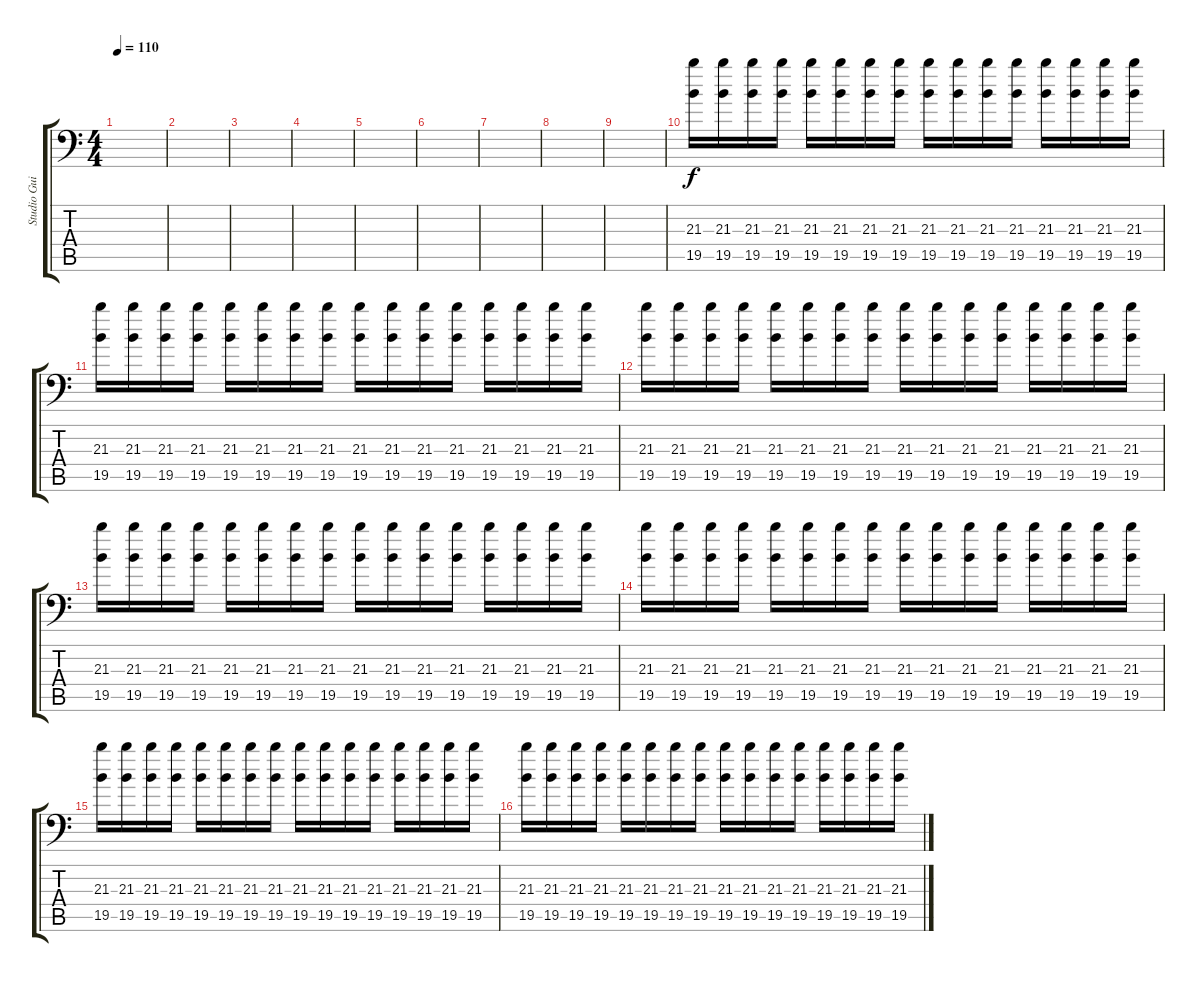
\track ("Studio Guitar" "Studio Gui") {instrument distortionguitar}
\staff {score tabs}
\tuning (B3 Gb3 D3 A2 E2 A1) {hide}
\ts (4 4)
\tempo 110
\clef f4
\ks c
|
|
|
|
|
|
|
|
|
(21.3 19.5).16{volume 12} (21.3 19.5).16 (21.3 19.5).16 (21.3 19.5).16 (21.3 19.5).16 (21.3 19.5).16 (21.3 19.5).16 (21.3 19.5).16 (21.3 19.5).16 (21.3 19.5).16 (21.3 19.5).16 (21.3 19.5).16 (21.3 19.5).16 (21.3 19.5).16 (21.3 19.5).16 (21.3 19.5).16 |
(21.3 19.5).16 (21.3 19.5).16 (21.3 19.5).16 (21.3 19.5).16 (21.3 19.5).16 (21.3 19.5).16 (21.3 19.5).16 (21.3 19.5).16 (21.3 19.5).16 (21.3 19.5).16 (21.3 19.5).16 (21.3 19.5).16 (21.3 19.5).16 (21.3 19.5).16 (21.3 19.5).16 (21.3 19.5).16 |
(21.3 19.5).16 (21.3 19.5).16 (21.3 19.5).16 (21.3 19.5).16 (21.3 19.5).16 (21.3 19.5).16 (21.3 19.5).16 (21.3 19.5).16 (21.3 19.5).16 (21.3 19.5).16 (21.3 19.5).16 (21.3 19.5).16 (21.3 19.5).16 (21.3 19.5).16 (21.3 19.5).16 (21.3 19.5).16 |
(21.3 19.5).16{volume 14} (21.3 19.5).16 (21.3 19.5).16 (21.3 19.5).16 (21.3 19.5).16 (21.3 19.5).16 (21.3 19.5).16 (21.3 19.5).16 (21.3 19.5).16 (21.3 19.5).16 (21.3 19.5).16 (21.3 19.5).16 (21.3 19.5).16 (21.3 19.5).16 (21.3 19.5).16 (21.3 19.5).16 |
(21.3 19.5).16{volume 11} (21.3 19.5).16 (21.3 19.5).16 (21.3 19.5).16 (21.3 19.5).16 (21.3 19.5).16 (21.3 19.5).16 (21.3 19.5).16 (21.3 19.5).16 (21.3 19.5).16 (21.3 19.5).16 (21.3 19.5).16 (21.3 19.5).16 (21.3 19.5).16 (21.3 19.5).16 (21.3 19.5).16 |
(21.3 19.5).16 (21.3 19.5).16 (21.3 19.5).16 (21.3 19.5).16 (21.3 19.5).16 (21.3 19.5).16 (21.3 19.5).16 (21.3 19.5).16 (21.3 19.5).16 (21.3 19.5).16 (21.3 19.5).16 (21.3 19.5).16 (21.3 19.5).16 (21.3 19.5).16 (21.3 19.5).16 (21.3 19.5).16 |
(21.3 19.5).16 (21.3 19.5).16 (21.3 19.5).16 (21.3 19.5).16 (21.3 19.5).16 (21.3 19.5).16 (21.3 19.5).16 (21.3 19.5).16 (21.3 19.5).16 (21.3 19.5).16 (21.3 19.5).16 (21.3 19.5).16 (21.3 19.5).16 (21.3 19.5).16 (21.3 19.5).16 (21.3 19.5).16
